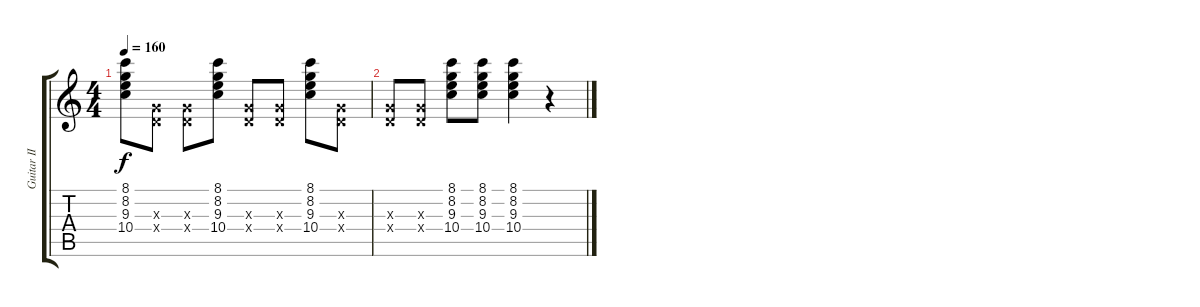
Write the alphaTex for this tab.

\track ("Guitar II (Nakano Azusa)" "Guitar II ") {instrument distortionguitar}
\staff {score tabs}
\tuning (E4 B3 G3 D3 A2 E2) {hide}
\ts (4 4)
\tempo 160
\clef g2
\ks c
(8.1 8.2 9.3 10.4).8{dy f} (0.3{x} 0.4{x}).8 (0.3{x} 0.4{x}).8 (8.1 8.2 9.3 10.4).8 (0.3{x} 0.4{x}).8 (0.3{x} 0.4{x}).8 (8.1 8.2 9.3 10.4).8 (0.3{x} 0.4{x}).8 |
(0.3{x} 0.4{x}).8 (0.3{x} 0.4{x}).8 (8.1 8.2 9.3 10.4).8 (8.1 8.2 9.3 10.4).8 (8.1 8.2 9.3 10.4).4 r.4
